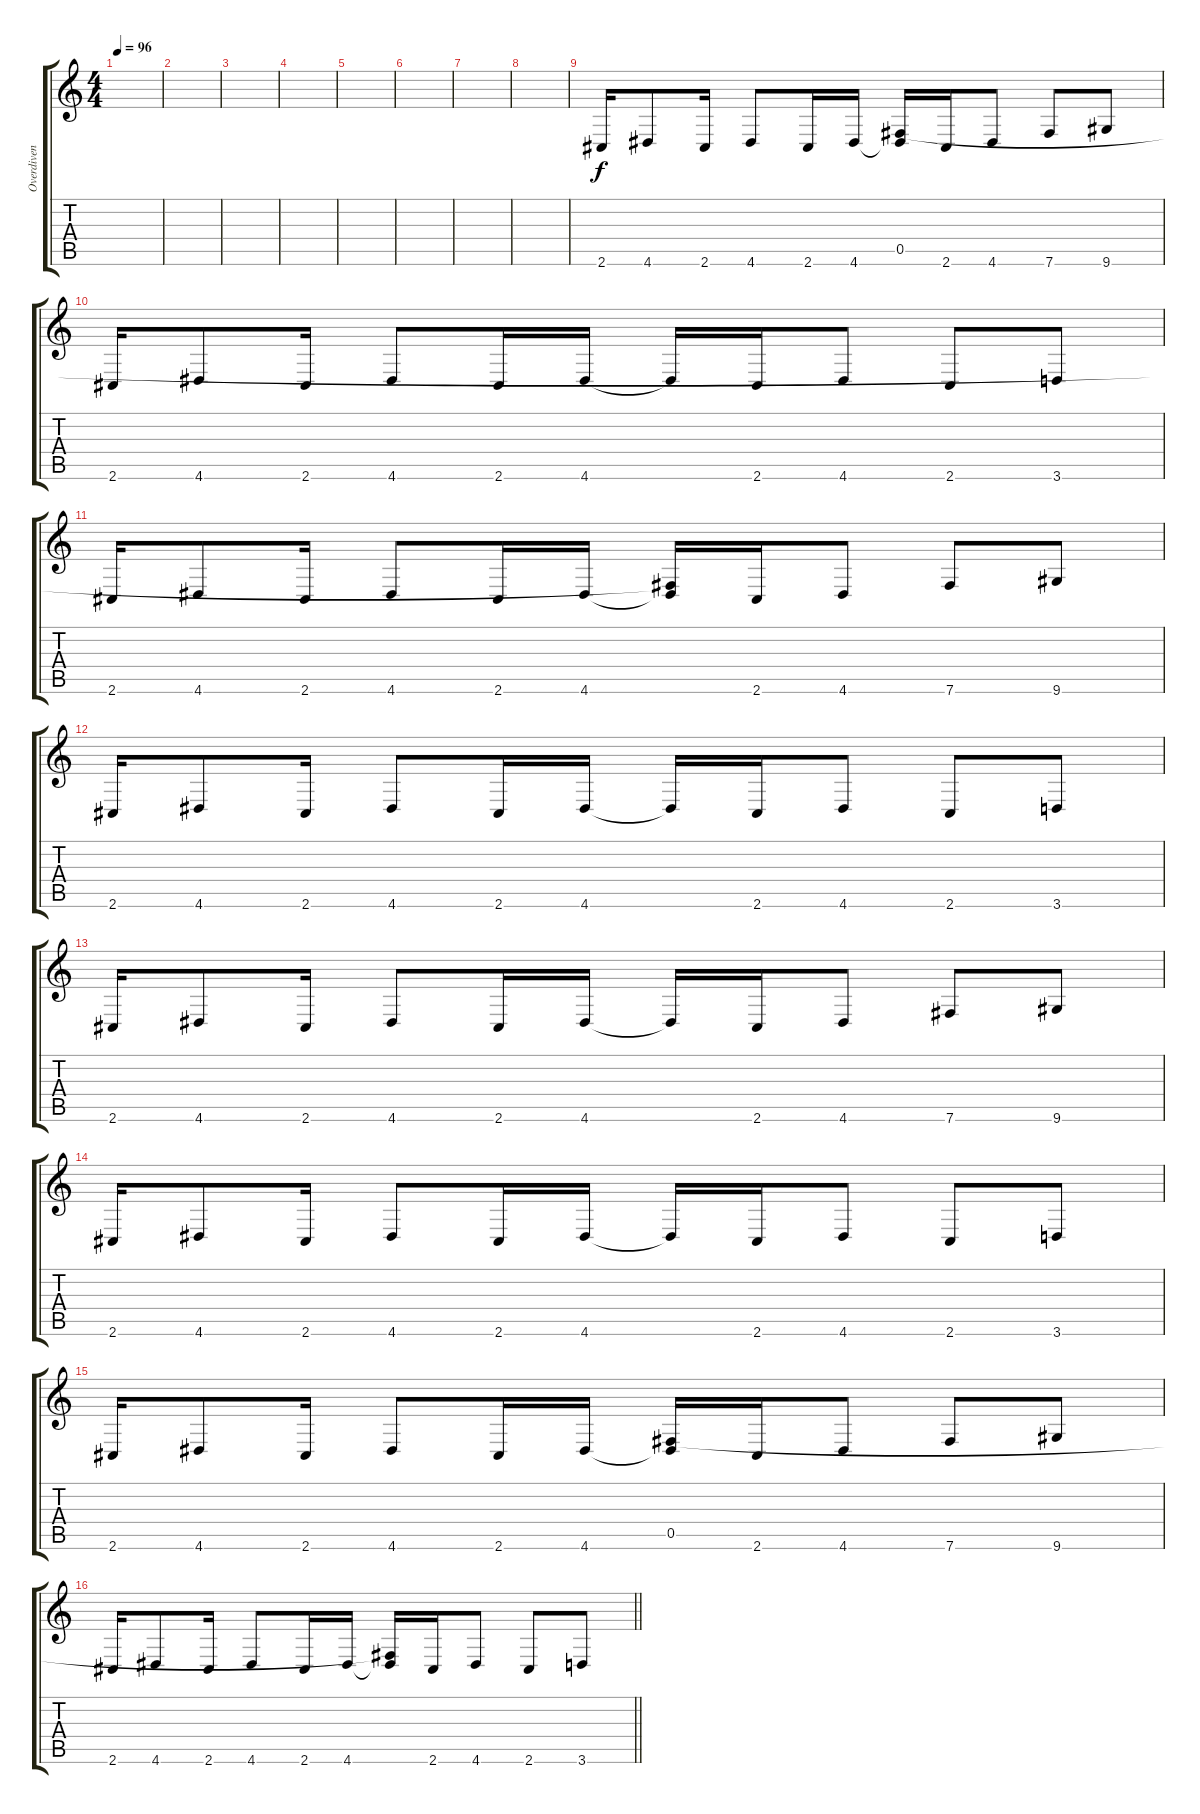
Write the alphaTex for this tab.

\track ("Overdiven Guitar" "Overdiven ") {instrument overdrivenguitar}
\staff {score tabs}
\tuning (Db4 Ab3 E3 B2 Gb2 B1) {hide}
\ts (4 4)
\tempo 96
\clef g2
\ks c
|
|
|
|
|
|
|
|
2.6.16 4.6.8 2.6.16 4.6.8 2.6.16 4.6.16 (0.5 4.6{t}).16 2.6.16 4.6.8 7.6.8 9.6.8 |
2.6.16 4.6.8 2.6.16 4.6.8 2.6.16 4.6.16 4.6{t}.16 2.6.16 4.6.8 2.6.8 3.6.8 |
2.6.16 4.6.8 2.6.16 4.6.8 2.6.16 4.6.16 (0.5{t} 4.6{t}).16 2.6.16 4.6.8 7.6.8 9.6.8 |
2.6.16 4.6.8 2.6.16 4.6.8 2.6.16 4.6.16 4.6{t}.16 2.6.16 4.6.8 2.6.8 3.6.8 |
2.6.16 4.6.8 2.6.16 4.6.8 2.6.16 4.6.16 4.6{t}.16 2.6.16 4.6.8 7.6.8 9.6.8 |
2.6.16 4.6.8 2.6.16 4.6.8 2.6.16 4.6.16 4.6{t}.16 2.6.16 4.6.8 2.6.8 3.6.8 |
2.6.16 4.6.8 2.6.16 4.6.8 2.6.16 4.6.16 (0.5 4.6{t}).16 2.6.16 4.6.8 7.6.8 9.6.8 |
\barLineRight lightlight
2.6.16 4.6.8 2.6.16 4.6.8 2.6.16 4.6.16 (0.5{t} 4.6{t}).16 2.6.16 4.6.8 2.6.8 3.6.8
